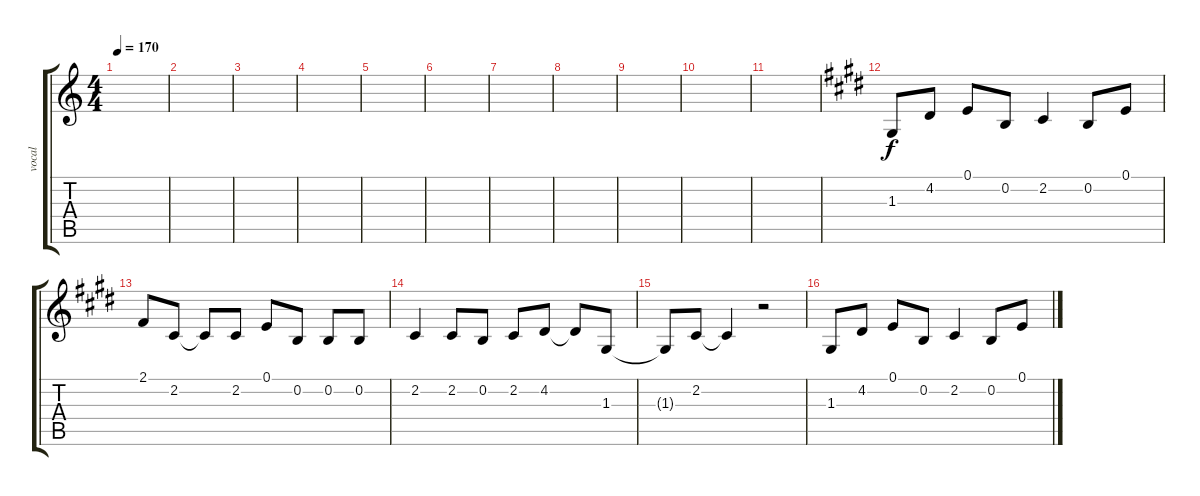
\track ("vocal" "vocal") {instrument electricpiano2}
\staff {score tabs}
\tuning (E4 B3 G3 D3 A2 E2) {hide}
\ts (4 4)
\tempo 170
\clef g2
\ks c
|
|
|
|
|
|
|
|
|
|
|
\ks e
1.3.8 4.2.8 0.1.8 0.2.8 2.2.4 0.2.8 0.1.8 |
2.1.8 2.2.8 2.2{t}.8 2.2.8 0.1.8 0.2.8 0.2.8 0.2.8 |
2.2.4 2.2.8 0.2.8 2.2.8 4.2.8 4.2{t}.8 1.3.8 |
1.3{t}.8 2.2.8 2.2{t}.4 r.2 |
1.3.8 4.2.8 0.1.8 0.2.8 2.2.4 0.2.8 0.1.8
